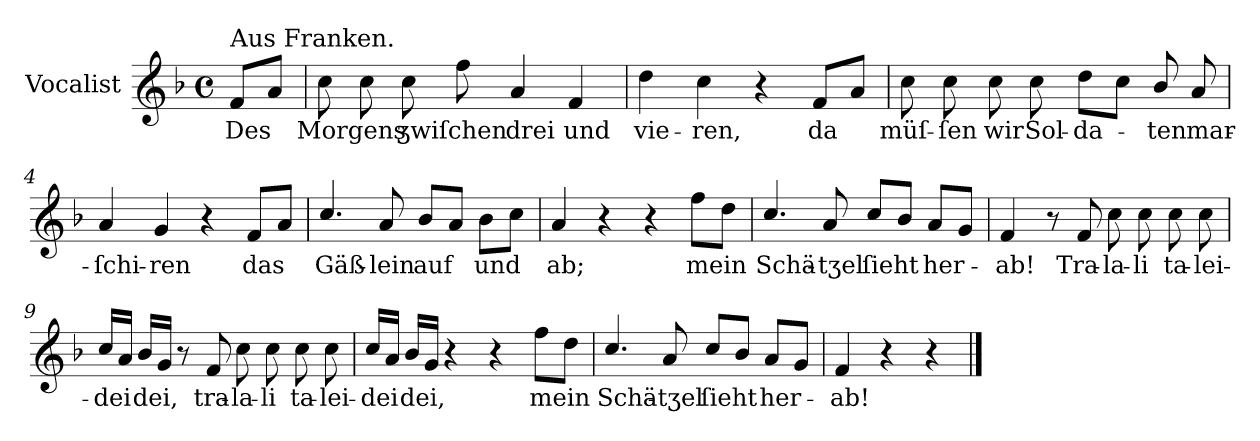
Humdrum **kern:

**kern	**text
*part1	*part1
*staff1	*staff1
*I"Vocalist	*
*k[b-]	*
*F:	*
*M4/4	*
*met(c)	*
=	=
!LO:TX:a:t=Aus Franken.	!
8fL	Des
8aJ	.
=1	=1
8cc	Morgens
8cc	.
8cc	ʒwiſchen
8ff	.
4a	drei
4f	und
=2	=2
4dd	vie-
4cc	-ren,
4r	.
8fL	da
8aJ	.
=3	=3
8cc	müſ-
8cc	-ſen
8cc	wir
8cc	Sol-
8ddL	-da-
8ccJ	.
8b-/	-ten
8a	mar-
=4	=4
4a	-ſchi-
4g	-ren
4r	.
8fL	das
8aJ	.
=5	=5
4.cc/	Gäß-
8a	-lein
8b-L	auf
8aJ	.
8b-L	und
8ccJ	.
=6	=6
4a	ab;
4r	.
4r	.
8ffL	mein
8ddJ	.
=7	=7
4.cc/	Schä-
8a	-tʒel
8cc/L	ſieht
8b-J	.
8aL	her-
8gJ	.
=8	=8
4f	-ab!
8r	.
8f	Tra-
8cc	-la-
8cc	-li
8cc	ta-
8cc	-lei-
=9	=9
16cc/LL	-dei
16aJJ	.
16b-/LL	dei,
16gJJ	.
8r	.
8f	tra-
8cc	-la-
8cc	-li
8cc	ta-
8cc	-lei-
=10	=10
16cc/LL	-dei
16aJJ	.
16b-/LL	dei,
16gJJ	.
4r	.
4r	.
8ffL	mein
8ddJ	.
=11	=11
4.cc/	Schä-
8a	-tʒel
8cc/L	ſieht
8b-J	.
8aL	her-
8gJ	.
=12	=12
4f	-ab!
4r	.
4r	.
==	==
*-	*-
